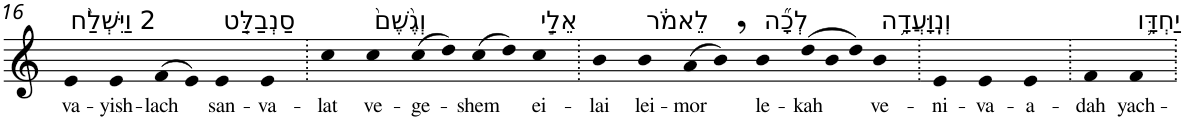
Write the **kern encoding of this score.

**kern	**text
*part1	*part1
*staff1	*staff1
*I"Piano	*
*I'Pno	*
!!LO:PB:g=z
*clefG2	*
*k[]	*
=16	=16
!LO:TX:a:t=2 וַיִּשְׁלַ֨ח	!
!	!LO:LY:b
4e	va-
!	!LO:LY:b
4e	-yish-
!	!LO:LY:b
(>8f	-lach
8e)	.
!LO:TX:a:t=סַנְבַלַּ֤ט	!
!	!LO:LY:b
4e	san-
!	!LO:LY:b
4e	-va-
=17.	=17.
!	!LO:LY:b
4cc	-lat
!LO:TX:a:t=וְגֶ֙שֶׁם֙	!
!	!LO:LY:b
4cc	ve-
!	!LO:LY:b
(>8cc	-ge-
8dd)	.
!	!LO:LY:b
(>8cc	-shem
8dd)	.
!LO:TX:a:t=אֵלַ֣י	!
!	!LO:LY:b
4cc	ei-
=18.	=18.
!	!LO:LY:b
4b	-lai
!LO:TX:a:t=לֵאמֹ֔ר	!
!	!LO:LY:b
4b	lei-
!	!LO:LY:b
(>8a	-mor
8b,)	.
!LO:TX:a:t=לְכָ֞ה	!
!	!LO:LY:b
4b	le-
*Xtuplet	*
!	!LO:LY:b
(>12dd	-kah
12b	.
12dd)	.
!LO:TX:a:t=וְנִֽוָּעֲדָ֥ה	!
!	!LO:LY:b
4b	ve-
=19.	=19.
!	!LO:LY:b
4e	-ni-
!	!LO:LY:b
4e	-va-
!	!LO:LY:b
4e	-a-
=20.	=20.
!	!LO:LY:b
4f	-dah
!LO:TX:a:t=יַחְדָּ֛ו	!
!	!LO:LY:b
4f	yach-
=.	=.
*-	*-
